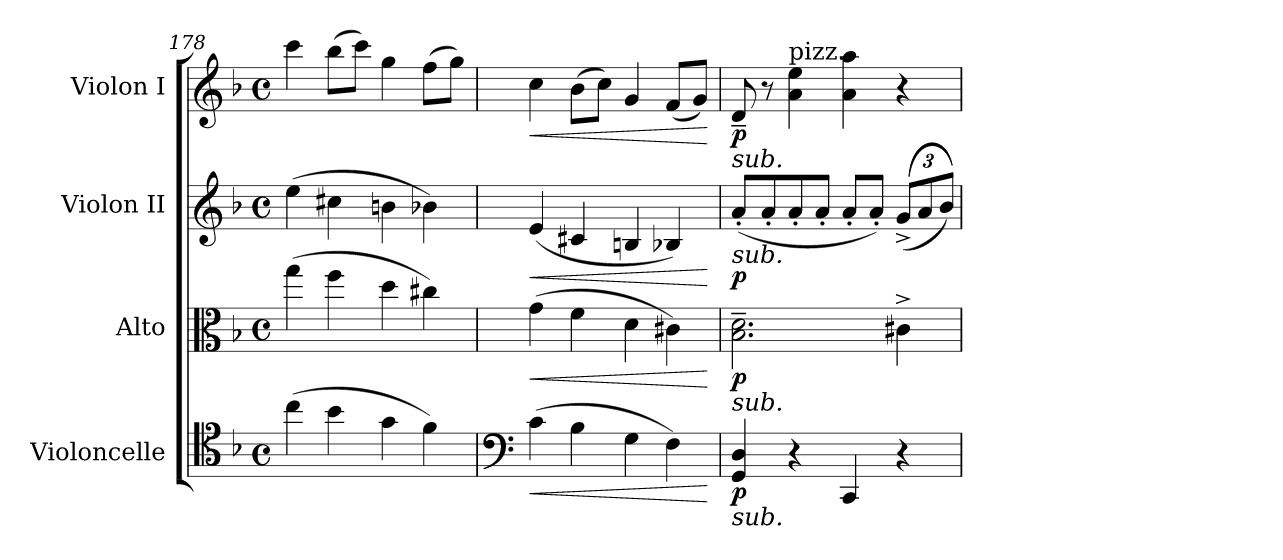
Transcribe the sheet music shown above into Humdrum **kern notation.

**kern	**dynam	**kern	**dynam	**kern	**dynam	**kern	**dynam
*part4	*part4	*part3	*part3	*part2	*part2	*part1	*part1
*staff4	*staff4	*staff3	*staff3	*staff2	*staff2	*staff1	*staff1
*I"Violoncelle	*	*I"Alto	*	*I"Violon II	*	*I"Violon I	*
*I'Vc	*	*	*	*I'Vln	*	*I'Vln	*
*clefC4	*	*clefC3	*	*clefG2	*	*clefG2	*
*k[b-]	*	*k[b-]	*	*k[b-]	*	*k[b-]	*
*M4/4	*	*M4/4	*	*M4/4	*	*M4/4	*
*met(c)	*	*met(c)	*	*met(c)	*	*met(c)	*
=178	=178	=178	=178	=178	=178	=178	=178
(>4cc\	.	(>4gg\	.	(>4ee\	.	4ccc\	.
4b-\	.	4ff\	.	4cc#X\	.	(>8bb-\L	.
.	.	.	.	.	.	8ccc\J)	.
4g\	.	4dd\	.	4bn\	.	4gg\	.
4f\)	.	4cc#X\)	.	4b-X\)	.	(>8ff\L	.
.	.	.	.	.	.	8gg\J)	.
=179	=179	=179	=179	=179	=179	=179	=179
*clefF4	*	*	*	*	*	*	*
!	!LO:HP:b	!	!LO:HP:b	!	!LO:HP:b	!	!LO:HP:b
(>4c\	<	(>4g\	<	(>4e/	<	4cc\	<
4B-\	.	4f\	.	4c#X/	.	(>8b-\L	.
.	.	.	.	.	.	8cc\J)	.
4G\	.	4d\	.	4Bn/	.	4g/	.
4F\)	.	4c#X\)	.	4B-X/)	.	(<8f/L	.
.	.	.	.	.	.	8g/J)	.
.	[	.	[	.	[	.	[
!!LO:PB:g=z
=180	=180	=180	=180	=180	=180	=180	=180
!	!	!	!	!	!	!LO:TX:b:i:t=sub.	!
!	!	!	!	!LO:TX:b:i:t=sub.	!	!	!
!	!	!LO:TX:b:i:t=sub.	!	!	!	!	!
!LO:TX:b:i:t=sub.	!	!	!	!	!	!	!
!	!LO:DY:b	!	!LO:DY:b	!	!LO:DY:b	!	!LO:DY:b
4GG/ 4D/	p	2.B-\~ 2.d\~	p	(<8a'/L	p	8d~/	p
.	.	.	.	8a'/	.	8r	.
!	!	!	!	!	!	!LO:TX:a:t=pizz.	!
4r	.	.	.	8a'/	.	4a\ 4ee\	.
.	.	.	.	8a'/J	.	.	.
4CC/	.	.	.	8a'/L	.	4a\ 4aa\	.
.	.	.	.	8a'/J)	.	.	.
*	*	*	*	*Xbrackettup	*	*	*
4r	.	4c#X^\	.	(<(<(<12g^/L	.	4r	.
.	.	.	.	12a/	.	.	.
.	.	.	.	12b-/J)))	.	.	.
=	=	=	=	=	=	=	=
*-	*-	*-	*-	*-	*-	*-	*-
